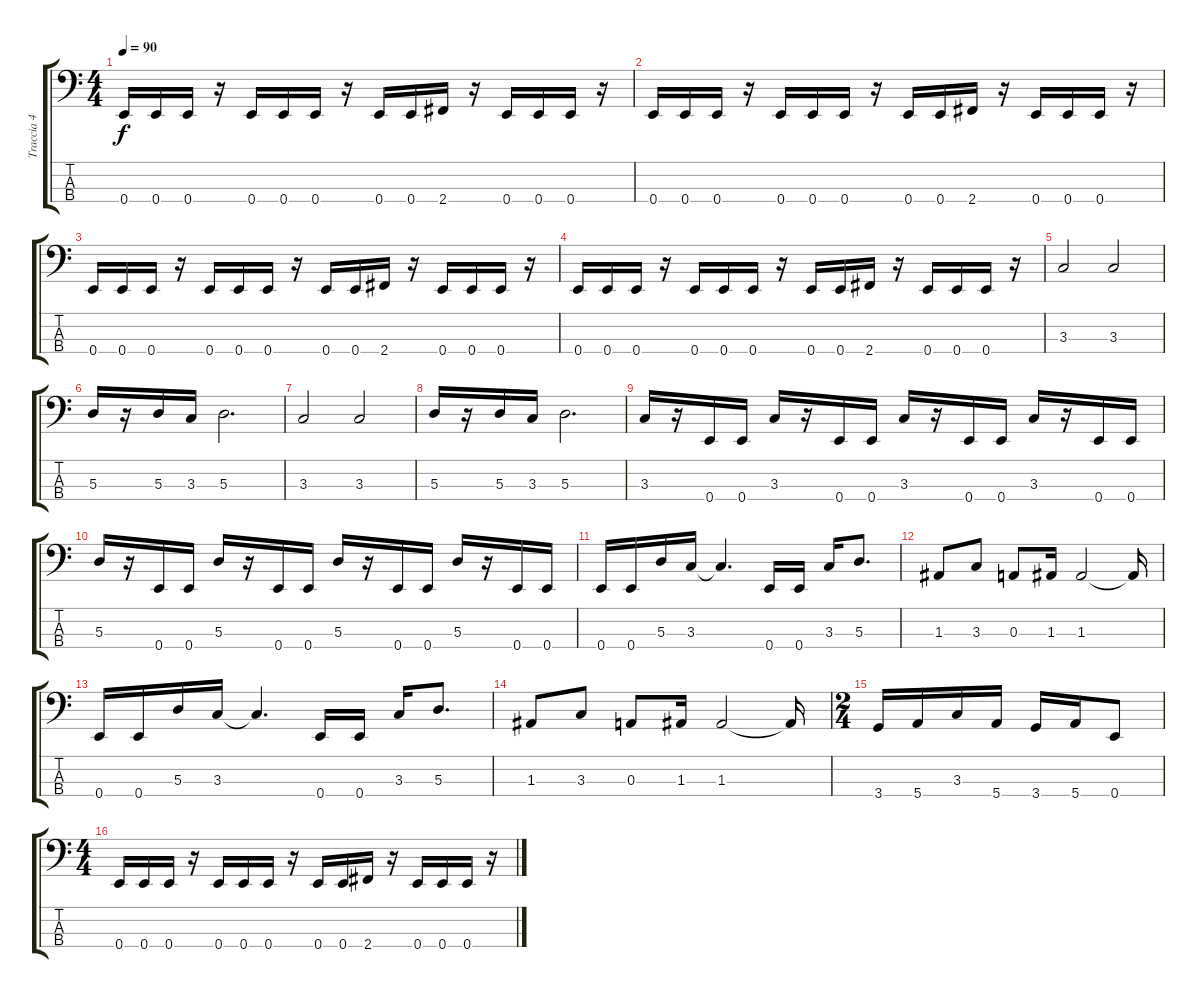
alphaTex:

\track ("Traccia 4" "Traccia 4") {instrument electricbassfinger}
\staff {score tabs}
\tuning (G2 D2 A1 E1) {hide}
\ts (4 4)
\tempo 90
\clef f4
\ks c
0.4.16{dy f} 0.4.16 0.4.16 r.16 0.4.16 0.4.16 0.4.16 r.16 0.4.16 0.4.16 2.4.16 r.16 0.4.16 0.4.16 0.4.16 r.16 |
0.4.16 0.4.16 0.4.16 r.16 0.4.16 0.4.16 0.4.16 r.16 0.4.16 0.4.16 2.4.16 r.16 0.4.16 0.4.16 0.4.16 r.16 |
0.4.16 0.4.16 0.4.16 r.16 0.4.16 0.4.16 0.4.16 r.16 0.4.16 0.4.16 2.4.16 r.16 0.4.16 0.4.16 0.4.16 r.16 |
0.4.16 0.4.16 0.4.16 r.16 0.4.16 0.4.16 0.4.16 r.16 0.4.16 0.4.16 2.4.16 r.16 0.4.16 0.4.16 0.4.16 r.16 |
3.3.2 3.3.2 |
5.3.16 r.16 5.3.16 3.3.16 5.3.2{d} |
3.3.2 3.3.2 |
5.3.16 r.16 5.3.16 3.3.16 5.3.2{d} |
3.3.16 r.16 0.4.16 0.4.16 3.3.16 r.16 0.4.16 0.4.16 3.3.16 r.16 0.4.16 0.4.16 3.3.16 r.16 0.4.16 0.4.16 |
5.3.16 r.16 0.4.16 0.4.16 5.3.16 r.16 0.4.16 0.4.16 5.3.16 r.16 0.4.16 0.4.16 5.3.16 r.16 0.4.16 0.4.16 |
0.4.16 0.4.16 5.3.16 3.3.16 3.3{t}.4{d} 0.4.16 0.4.16 3.3.16 5.3.8{d} |
1.3.8 3.3.8 0.3.8 1.3.16 1.3.2 1.3{t}.16 |
0.4.16 0.4.16 5.3.16 3.3.16 3.3{t}.4{d} 0.4.16 0.4.16 3.3.16 5.3.8{d} |
1.3.8 3.3.8 0.3.8 1.3.16 1.3.2 1.3{t}.16 |
\ts (2 4)
3.4.16 5.4.16 3.3.16 5.4.16 3.4.16 5.4.16 0.4.8 |
\ts (4 4)
0.4.16 0.4.16 0.4.16 r.16 0.4.16 0.4.16 0.4.16 r.16 0.4.16 0.4.16 2.4.16 r.16 0.4.16 0.4.16 0.4.16 r.16
